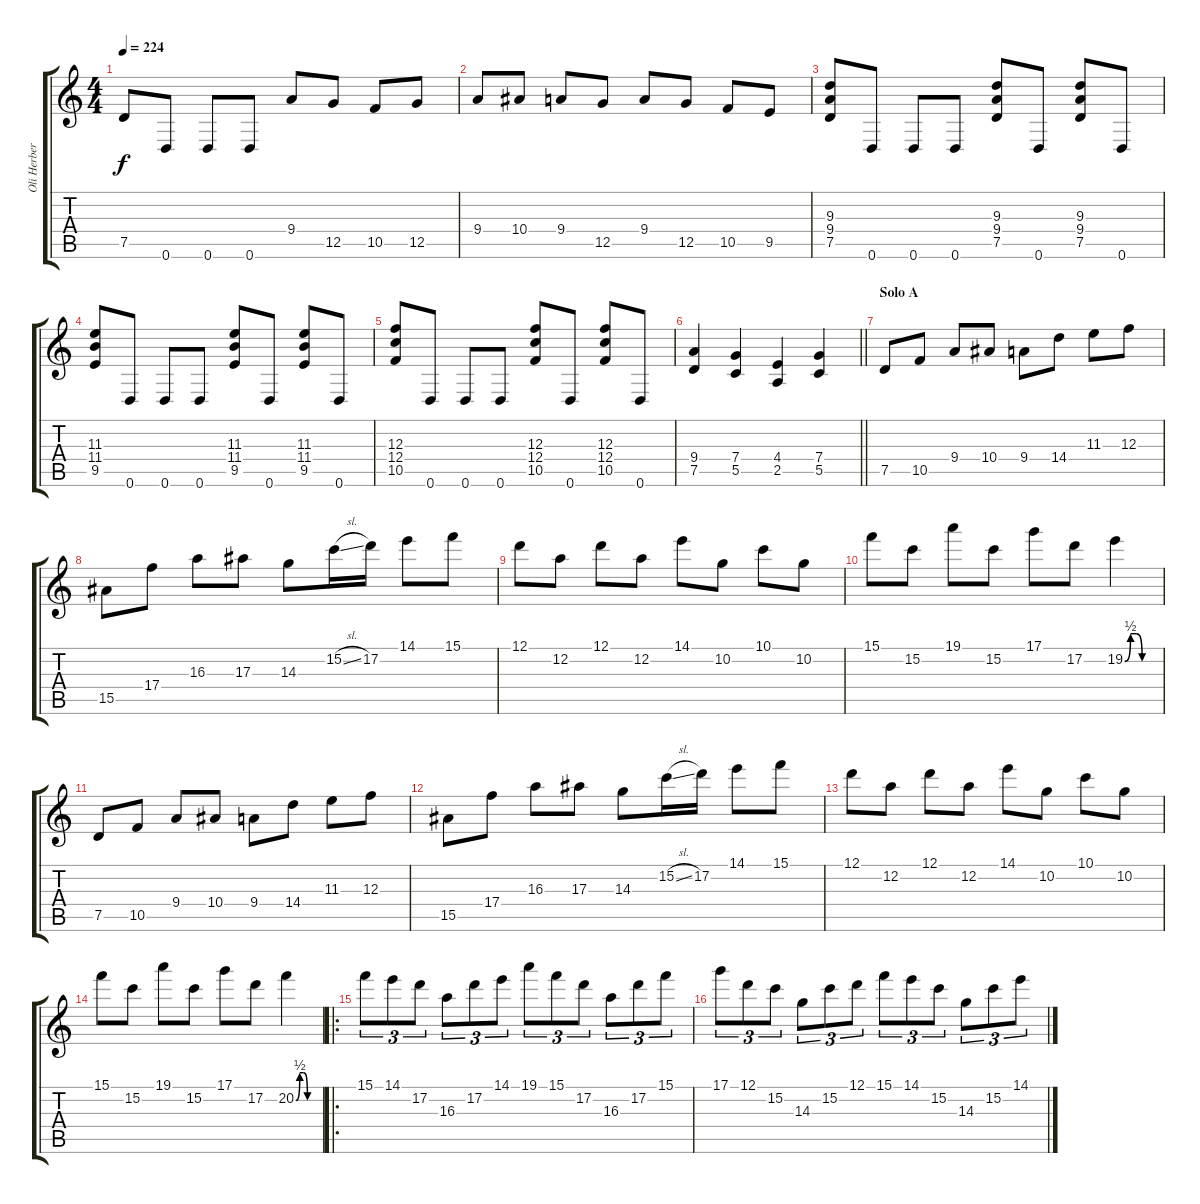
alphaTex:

\track ("Oli Herbert" "Oli Herber") {instrument distortionguitar}
\staff {score tabs}
\tuning (D4 A3 F3 C3 G2 D2) {hide}
\ts (4 4)
\tempo 224
\clef g2
\ks c
7.5.8{dy f} 0.6.8 0.6.8 0.6.8 9.4.8 12.5.8 10.5.8 12.5.8 |
9.4.8 10.4.8 9.4.8 12.5.8 9.4.8 12.5.8 10.5.8 9.5.8 |
(9.3 9.4 7.5).8 0.6.8 0.6.8 0.6.8 (9.3 9.4 7.5).8 0.6.8 (9.3 9.4 7.5).8 0.6.8 |
(11.3 11.4 9.5).8 0.6.8 0.6.8 0.6.8 (11.3 11.4 9.5).8 0.6.8 (11.3 11.4 9.5).8 0.6.8 |
(12.3 12.4 10.5).8 0.6.8 0.6.8 0.6.8 (12.3 12.4 10.5).8 0.6.8 (12.3 12.4 10.5).8 0.6.8 |
\barLineRight lightlight
(9.4 7.5).4 (7.4 5.5).4 (4.4 2.5).4 (7.4 5.5).4 |
\section ("" "Solo A")
7.5.8 10.5.8 9.4.8 10.4.8 9.4.8 14.4.8 11.3.8 12.3.8 |
15.5.8 17.4.8 16.3.8 17.3.8 14.3.8 15.2{sl}.16 17.2.16 14.1.8 15.1.8 |
12.1.8 12.2.8 12.1.8 12.2.8 14.1.8 10.2.8 10.1.8 10.2.8 |
15.1.8 15.2.8 19.1.8 15.2.8 17.1.8 17.2.8 19.2{be (custom 0 0 10 2 20 2 30 0 60 0)}.4 |
7.5.8 10.5.8 9.4.8 10.4.8 9.4.8 14.4.8 11.3.8 12.3.8 |
15.5.8 17.4.8 16.3.8 17.3.8 14.3.8 15.2{sl}.16 17.2.16 14.1.8 15.1.8 |
12.1.8 12.2.8 12.1.8 12.2.8 14.1.8 10.2.8 10.1.8 10.2.8 |
15.1.8 15.2.8 19.1.8 15.2.8 17.1.8 17.2.8 20.2{be (custom 0 0 10 2 20 2 30 0 60 0)}.4 |
\ro
15.1.8{tu (3 2)} 14.1.8{tu (3 2)} 17.2.8{tu (3 2)} 16.3.8{tu (3 2)} 17.2.8{tu (3 2)} 14.1.8{tu (3 2)} 19.1.8{tu (3 2)} 15.1.8{tu (3 2)} 17.2.8{tu (3 2)} 16.3.8{tu (3 2)} 17.2.8{tu (3 2)} 15.1.8{tu (3 2)} |
17.1.8{tu (3 2)} 12.1.8{tu (3 2)} 15.2.8{tu (3 2)} 14.3.8{tu (3 2)} 15.2.8{tu (3 2)} 12.1.8{tu (3 2)} 15.1.8{tu (3 2)} 14.1.8{tu (3 2)} 15.2.8{tu (3 2)} 14.3.8{tu (3 2)} 15.2.8{tu (3 2)} 14.1.8{tu (3 2)}
